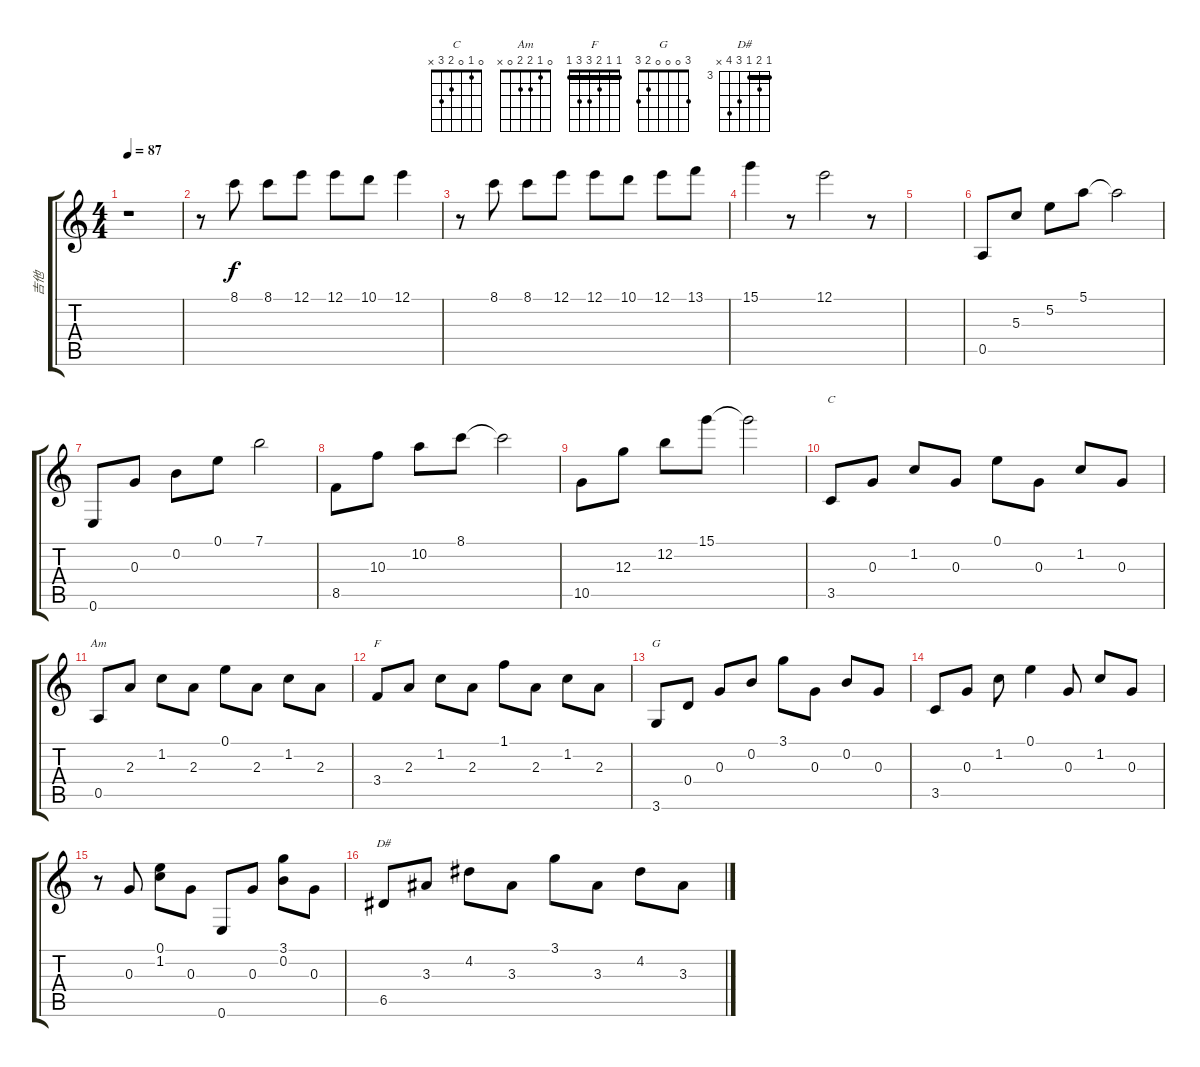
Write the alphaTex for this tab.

\track ("吉他" "吉他") {instrument acousticguitarnylon}
\staff {score tabs}
\tuning (E4 B3 G3 D3 A2 E2) {hide}
\chord ("C" 0 1 0 2 3 x)
\chord ("Am" 0 1 2 2 0 x)
\chord ("F" 1 1 2 3 3 1) {barre 1}
\chord ("G" 3 0 0 0 2 3)
\chord ("D#" 3 4 3 5 6 x) {firstfret 3 barre 3}
\ts (4 4)
\tempo 87
\clef g2
\ks c
r.1{dy f instrument acousticguitarnylon} |
r.8 8.1.8 8.1.8 12.1.8 12.1.8 10.1.8 12.1.4 |
r.8 8.1.8 8.1.8 12.1.8 12.1.8 10.1.8 12.1.8 13.1.8 |
15.1.4 r.8 12.1.2 r.8 |
|
0.5.8 5.3.8 5.2.8 5.1.8 5.1{t}.2 |
0.6.8 0.3.8 0.2.8 0.1.8 7.1.2 |
8.5.8 10.3.8 10.2.8 8.1.8 8.1{t}.2 |
10.5.8 12.3.8 12.2.8 15.1.8 15.1{t}.2 |
3.5.8{ch "C"} 0.3.8 1.2.8 0.3.8 0.1.8 0.3.8 1.2.8 0.3.8 |
0.5.8{ch "Am"} 2.3.8 1.2.8 2.3.8 0.1.8 2.3.8 1.2.8 2.3.8 |
3.4.8{ch "F"} 2.3.8 1.2.8 2.3.8 1.1.8 2.3.8 1.2.8 2.3.8 |
3.6.8{ch "G"} 0.4.8 0.3.8 0.2.8 3.1.8 0.3.8 0.2.8 0.3.8 |
3.5.8 0.3.8 1.2.8 0.1.4 0.3.8 1.2.8 0.3.8 |
r.8 0.3.8 (0.1 1.2).8 0.3.8 0.6.8 0.3.8 (3.1 0.2).8 0.3.8 |
6.5.8{ch "D#"} 3.3.8 4.2.8 3.3.8 3.1.8 3.3.8 4.2.8 3.3.8
